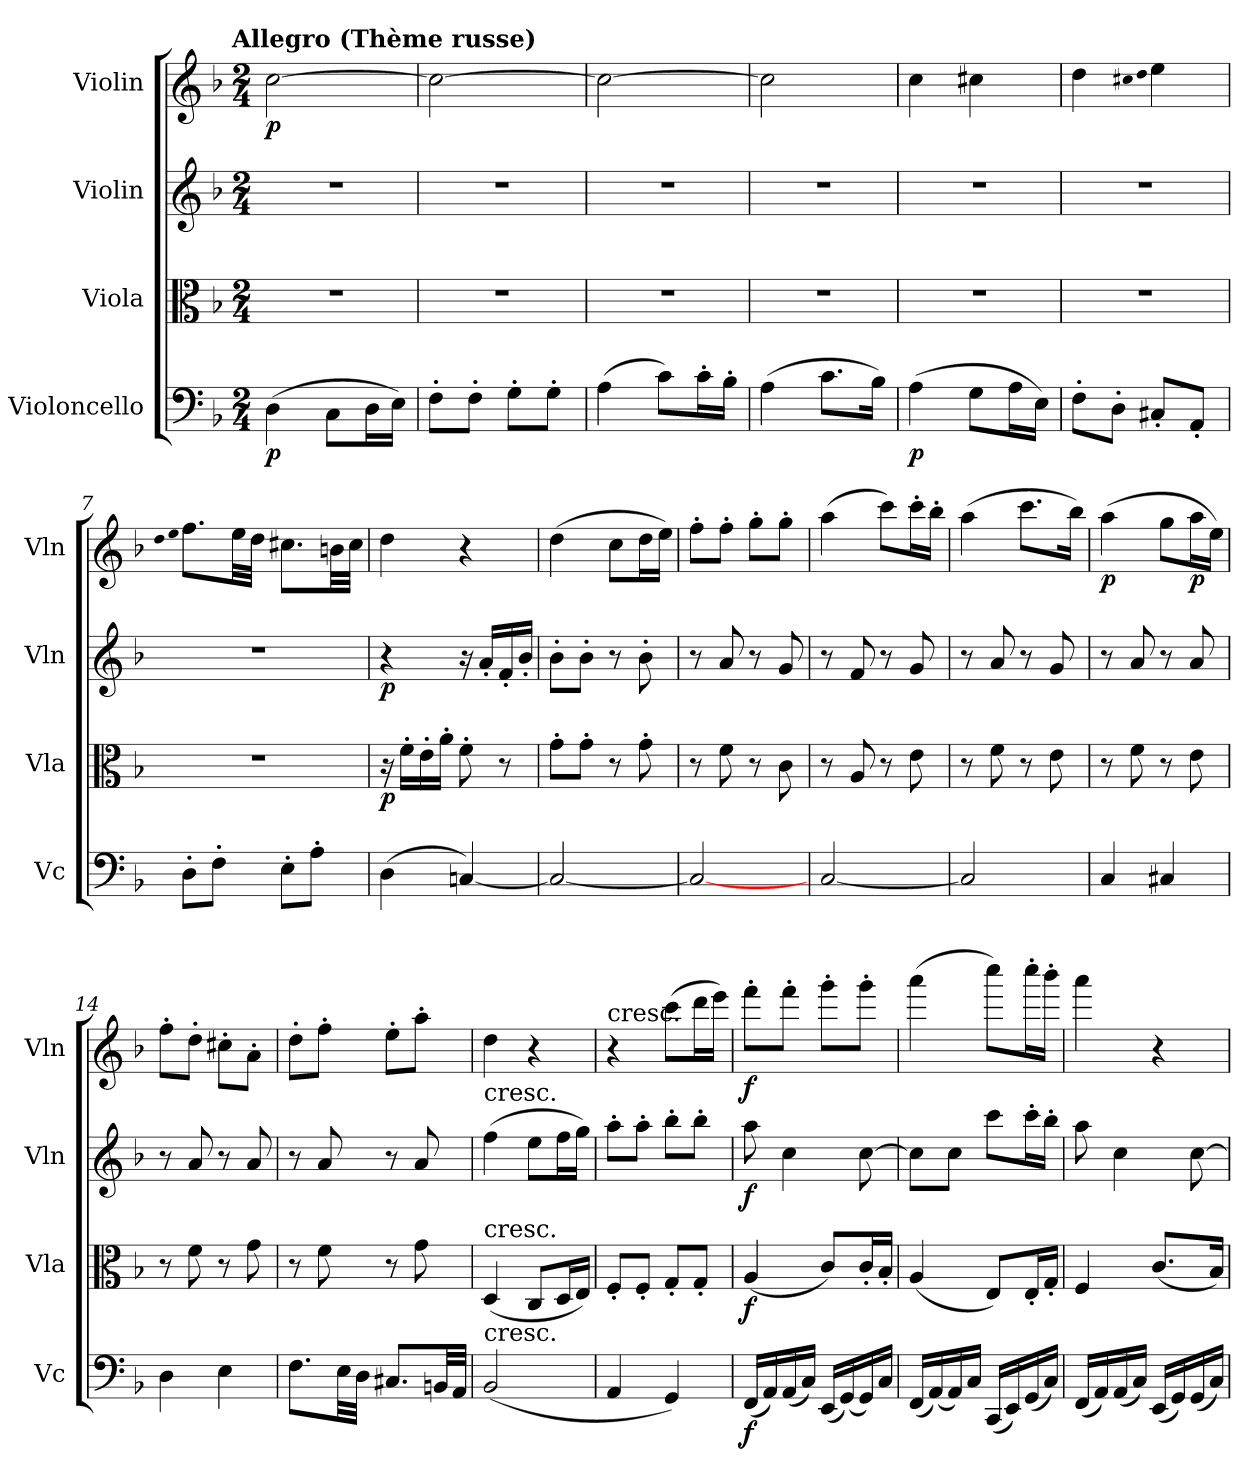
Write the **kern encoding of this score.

**kern	**dynam	**kern	**dynam	**kern	**dynam	**kern	**dynam
*part4	*part4	*part3	*part3	*part2	*part2	*part1	*part1
*staff4	*staff4	*staff3	*staff3	*staff2	*staff2	*staff1	*staff1
*I"Violoncello	*	*I"Viola	*	*I"Violin	*	*I"Violin	*
*I'Vc	*	*I'Vla	*	*I'Vln	*	*I'Vln	*
*clefF4	*	*clefC3	*	*clefG2	*	*clefG2	*
*k[b-]	*	*k[b-]	*	*k[b-]	*	*k[b-]	*
!!LO:TX:omd:t=Allegro (Thème russe)
*M2/4	*	*M2/4	*	*M2/4	*	*M2/4	*
*MM120	*	*MM120	*	*MM120	*	*MM120	*
=1	=1	=1	=1	=1	=1	=1	=1
(4D\	p	2r	.	2r	.	[2cc\	p
8C\L	.	.	.	.	.	.	.
16D\L	.	.	.	.	.	.	.
16E\JJ)	.	.	.	.	.	.	.
=2	=2	=2	=2	=2	=2	=2	=2
8F'\L	.	2r	.	2r	.	2cc\_	.
8F'\J	.	.	.	.	.	.	.
8G'\L	.	.	.	.	.	.	.
8G'\J	.	.	.	.	.	.	.
=3	=3	=3	=3	=3	=3	=3	=3
(4A\	.	2r	.	2r	.	2cc\_	.
8c\L)	.	.	.	.	.	.	.
16c'\L	.	.	.	.	.	.	.
16B-'\JJ	.	.	.	.	.	.	.
=4	=4	=4	=4	=4	=4	=4	=4
(4A\	.	2r	.	2r	.	2cc\]	.
8.c\L	.	.	.	.	.	.	.
16B-\Jk)	.	.	.	.	.	.	.
=5	=5	=5	=5	=5	=5	=5	=5
(4A\	p	2r	.	2r	.	4cc\	.
8G\L	.	.	.	.	.	4cc#X\	.
16A\L	.	.	.	.	.	.	.
16E\JJ)	.	.	.	.	.	.	.
=6	=6	=6	=6	=6	=6	=6	=6
8F'\L	.	2r	.	2r	.	4dd\	.
8D'\J	.	.	.	.	.	.	.
.	.	.	.	.	.	qcc#X	.
.	.	.	.	.	.	qdd	.
8C#X'/L	.	.	.	.	.	4ee\	.
8AA'/J	.	.	.	.	.	.	.
=7	=7	=7	=7	=7	=7	=7	=7
.	.	.	.	.	.	qdd	.
.	.	.	.	.	.	qee	.
8D'\L	.	2r	.	2r	.	8.ff\L	.
8F'\J	.	.	.	.	.	.	.
.	.	.	.	.	.	32ee\LL	.
.	.	.	.	.	.	32dd\JJJ	.
8E'\L	.	.	.	.	.	8.cc#X\L	.
8A'\J	.	.	.	.	.	.	.
.	.	.	.	.	.	32bn\LL	.
.	.	.	.	.	.	32cc#\JJJ	.
=8	=8	=8	=8	=8	=8	=8	=8
(4D\	.	16r	p	4r	p	4dd\	.
.	.	16f'\LL	.	.	.	.	.
.	.	16e'\	.	.	.	.	.
.	.	16a'\JJ	.	.	.	.	.
[4Cn/)	.	8f'\	.	16r	.	4r	.
.	.	.	.	16a'/LL	.	.	.
.	.	8r	.	16f'/	.	.	.
.	.	.	.	16b-'/JJ	.	.	.
=9	=9	=9	=9	=9	=9	=9	=9
2C/_	.	8g'\L	.	8b-'\L	.	(4dd\	.
.	.	8g'\J	.	8b-'\J	.	.	.
.	.	8r	.	8r	.	8cc\L	.
.	.	8g'\	.	8b-'\	.	16dd\L	.
.	.	.	.	.	.	16ee\JJ)	.
=10	=10	=10	=10	=10	=10	=10	=10
2C/_	.	8r	.	8r	.	8ff'\L	.
.	.	8f\	.	8a/	.	8ff'\J	.
.	.	8r	.	8r	.	8gg'\L	.
.	.	8c\	.	8g/	.	8gg'\J	.
=11	=11	=11	=11	=11	=11	=11	=11
[2C/	.	8r	.	8r	.	(4aa\	.
.	.	8A/	.	8f/	.	.	.
.	.	8r	.	8r	.	8ccc\L)	.
.	.	8e\	.	8g/	.	16ccc'\L	.
.	.	.	.	.	.	16bb-'\JJ	.
=12	=12	=12	=12	=12	=12	=12	=12
2C/]	.	8r	.	8r	.	(4aa\	.
.	.	8f\	.	8a/	.	.	.
.	.	8r	.	8r	.	8.ccc\L	.
.	.	8e\	.	8g/	.	.	.
.	.	.	.	.	.	16bb-\Jk)	.
=13	=13	=13	=13	=13	=13	=13	=13
4C/	.	8r	.	8r	.	(4aa\	p
.	.	8f\	.	8a/	.	.	.
4C#X/	.	8r	.	8r	.	8gg\L	.
.	.	8e\	.	8a/	.	16aa\L	p
.	.	.	.	.	.	16ee\JJ)	.
=14	=14	=14	=14	=14	=14	=14	=14
4D\	.	8r	.	8r	.	8ff'\L	.
.	.	8f\	.	8a/	.	8dd'\J	.
4E\	.	8r	.	8r	.	8cc#X'\L	.
.	.	8g\	.	8a/	.	8a'\J	.
=15	=15	=15	=15	=15	=15	=15	=15
8.F\L	.	8r	.	8r	.	8dd'\L	.
.	.	8f\	.	8a/	.	8ff'\J	.
32E\LL	.	.	.	.	.	.	.
32D\JJJ	.	.	.	.	.	.	.
8.C#X/L	.	8r	.	8r	.	8ee'\L	.
.	.	8g\	.	8a/	.	8aa'\J	.
32BBn/LL	.	.	.	.	.	.	.
32AA/JJJ	.	.	.	.	.	.	.
=16	=16	=16	=16	=16	=16	=16	=16
!	!	!	!	!LO:TX:t=cresc.	!	!	!
!	!	!LO:TX:t=cresc.	!	!	!	!	!
!LO:TX:t=cresc.	!	!	!	!	!	!	!
(2BB-/	.	(4D/	.	(4ff\	.	4dd\	.
.	.	8C/L	.	8ee\L	.	4r	.
.	.	16D/L	.	16ff\L	.	.	.
.	.	16E/JJ)	.	16gg\JJ)	.	.	.
=17	=17	=17	=17	=17	=17	=17	=17
!	!	!	!	!	!	!LO:TX:t=cresc.	!
4AA/	.	8F'/L	.	8aa'\L	.	4r	.
.	.	8F'/J	.	8aa'\J	.	.	.
4GG/)	.	8G'/L	.	8bb-'\L	.	(8ccc\L	.
.	.	8G'/J	.	8bb-'\J	.	16ddd\L	.
.	.	.	.	.	.	16eee\JJ)	.
=18	=18	=18	=18	=18	=18	=18	=18
(16FF/LL	f	(4A/	f	8aa\	f	8fff'\L	f
16AA/)	.	.	.	.	.	.	.
(16AA/	.	.	.	4cc\	.	8fff'\J	.
16C/JJ)	.	.	.	.	.	.	.
(16EE/LL	.	8c/L)	.	.	.	8ggg'\L	.
(16GG/)	.	.	.	.	.	.	.
16GG/)	.	16c'/L	.	[8cc\	.	8ggg'\J	.
16C/JJ	.	16B-'/JJ	.	.	.	.	.
=19	=19	=19	=19	=19	=19	=19	=19
(16FF/LL	.	(4A/	.	8cc\L]	.	(4aaa\	.
(16AA/)	.	.	.	.	.	.	.
16AA/)	.	.	.	8cc\J	.	.	.
16C/JJ	.	.	.	.	.	.	.
(16CC/LL	.	8E/L)	.	8ccc\L	.	8cccc\L)	.
16EE/)	.	.	.	.	.	.	.
(16GG/	.	16E'/L	.	16ccc'\L	.	16cccc'\L	.
16C/JJ)	.	16G'/JJ	.	16bb-'\JJ	.	16bbb-'\JJ	.
=20	=20	=20	=20	=20	=20	=20	=20
(16FF/LL	.	4F/	.	8aa\	.	4aaa\	.
16AA/)	.	.	.	.	.	.	.
(16AA/	.	.	.	4cc\	.	.	.
16C/JJ)	.	.	.	.	.	.	.
(16EE/LL	.	(8.c/L	.	.	.	4r	.
16GG/)	.	.	.	.	.	.	.
(16GG/	.	.	.	[8cc\	.	.	.
16C/JJ)	.	16B-/Jk)	.	.	.	.	.
=	=	=	=	=	=	=	=
*-	*-	*-	*-	*-	*-	*-	*-
